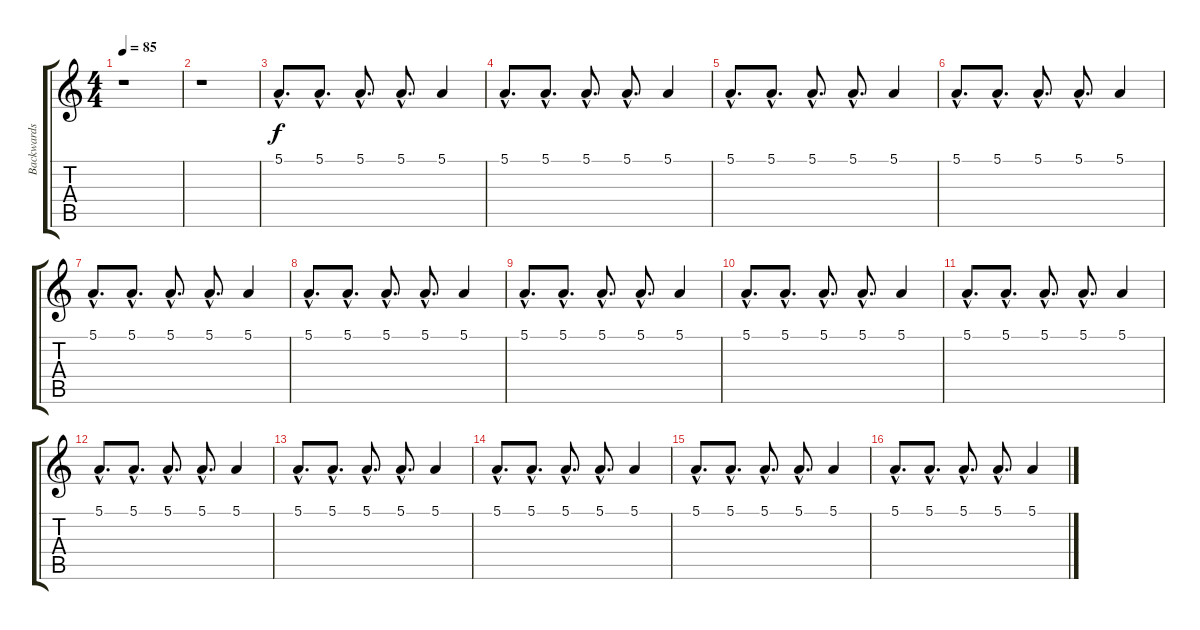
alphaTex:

\track ("Backwards track sound" "Backwards ") {instrument guitarfretnoise}
\staff {score tabs}
\tuning (E4 B3 G3 D3 A2 E2) {hide}
\ts (4 4)
\tempo 85
\clef g2
\ks c
r.1{dy f} |
r.1 |
5.1{hac}.8{d} 5.1{hac}.8{d} 5.1{hac}.8{d} 5.1{hac}.8{d} 5.1.4 |
5.1{hac}.8{d} 5.1{hac}.8{d} 5.1{hac}.8{d} 5.1{hac}.8{d} 5.1.4 |
5.1{hac}.8{d} 5.1{hac}.8{d} 5.1{hac}.8{d} 5.1{hac}.8{d} 5.1.4 |
5.1{hac}.8{d} 5.1{hac}.8{d} 5.1{hac}.8{d} 5.1{hac}.8{d} 5.1.4 |
5.1{hac}.8{d} 5.1{hac}.8{d} 5.1{hac}.8{d} 5.1{hac}.8{d} 5.1.4 |
5.1{hac}.8{d} 5.1{hac}.8{d} 5.1{hac}.8{d} 5.1{hac}.8{d} 5.1.4 |
5.1{hac}.8{d} 5.1{hac}.8{d} 5.1{hac}.8{d} 5.1{hac}.8{d} 5.1.4 |
5.1{hac}.8{d} 5.1{hac}.8{d} 5.1{hac}.8{d} 5.1{hac}.8{d} 5.1.4 |
5.1{hac}.8{d} 5.1{hac}.8{d} 5.1{hac}.8{d} 5.1{hac}.8{d} 5.1.4 |
5.1{hac}.8{d} 5.1{hac}.8{d} 5.1{hac}.8{d} 5.1{hac}.8{d} 5.1.4 |
5.1{hac}.8{d} 5.1{hac}.8{d} 5.1{hac}.8{d} 5.1{hac}.8{d} 5.1.4 |
5.1{hac}.8{d} 5.1{hac}.8{d} 5.1{hac}.8{d} 5.1{hac}.8{d} 5.1.4 |
5.1{hac}.8{d} 5.1{hac}.8{d} 5.1{hac}.8{d} 5.1{hac}.8{d} 5.1.4 |
5.1{hac}.8{d} 5.1{hac}.8{d} 5.1{hac}.8{d} 5.1{hac}.8{d} 5.1.4
